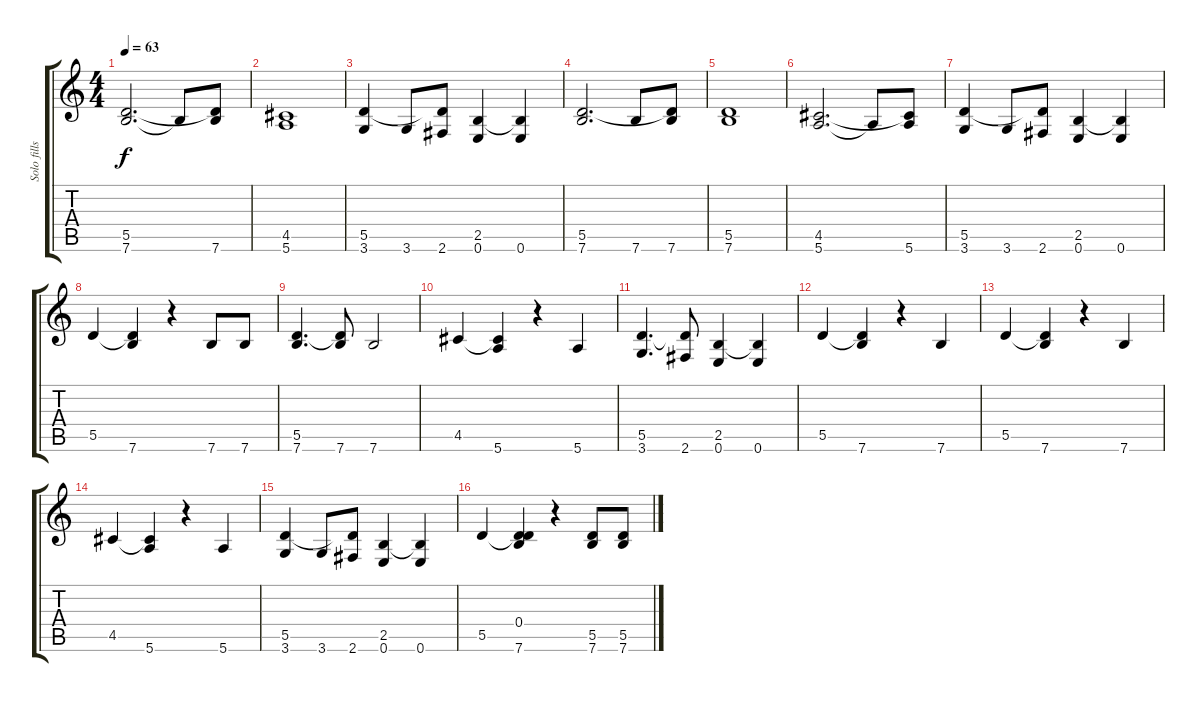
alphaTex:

\track ("Solo fills (Gilmour)" "Solo fills") {instrument distortionguitar}
\staff {score tabs}
\tuning (E4 B3 G3 D3 A2 E2) {hide}
\ts (4 4)
\tempo 63
\clef g2
\ks c
(5.5 7.6).2{d dy f} 7.6{t}.8 (5.5{t} 7.6).8 |
(4.5 5.6).1 |
(5.5 3.6).4 3.6.8 (5.5{t} 2.6).8 (2.5 0.6).4 (2.5{t} 0.6).4 |
(5.5 7.6).2{d} 7.6.8 (5.5{t} 7.6).8 |
(5.5 7.6).1 |
(4.5 5.6).2{d} 5.6{t}.8 (4.5{t} 5.6).8 |
(5.5 3.6).4 3.6.8 (5.5{t} 2.6).8 (2.5 0.6).4 (2.5{t} 0.6).4 |
5.5.4 (5.5{t} 7.6).4 r.4 7.6.8 7.6.8 |
(5.5 7.6).4{d} (5.5{t} 7.6).8 7.6.2 |
4.5.4 (4.5{t} 5.6).4 r.4 5.6.4 |
(5.5 3.6).4{d} (5.5{t} 2.6).8 (2.5 0.6).4 (2.5{t} 0.6).4 |
5.5.4 (5.5{t} 7.6).4 r.4 7.6.4 |
5.5.4 (5.5{t} 7.6).4 r.4 7.6.4 |
4.5.4 (4.5{t} 5.6).4 r.4 5.6.4 |
(5.5 3.6).4 3.6.8 (5.5{t} 2.6).8 (2.5 0.6).4 (2.5{t} 0.6).4 |
5.5.4 (0.4 5.5{t} 7.6).4 r.4 (5.5 7.6).8 (5.5 7.6).8
